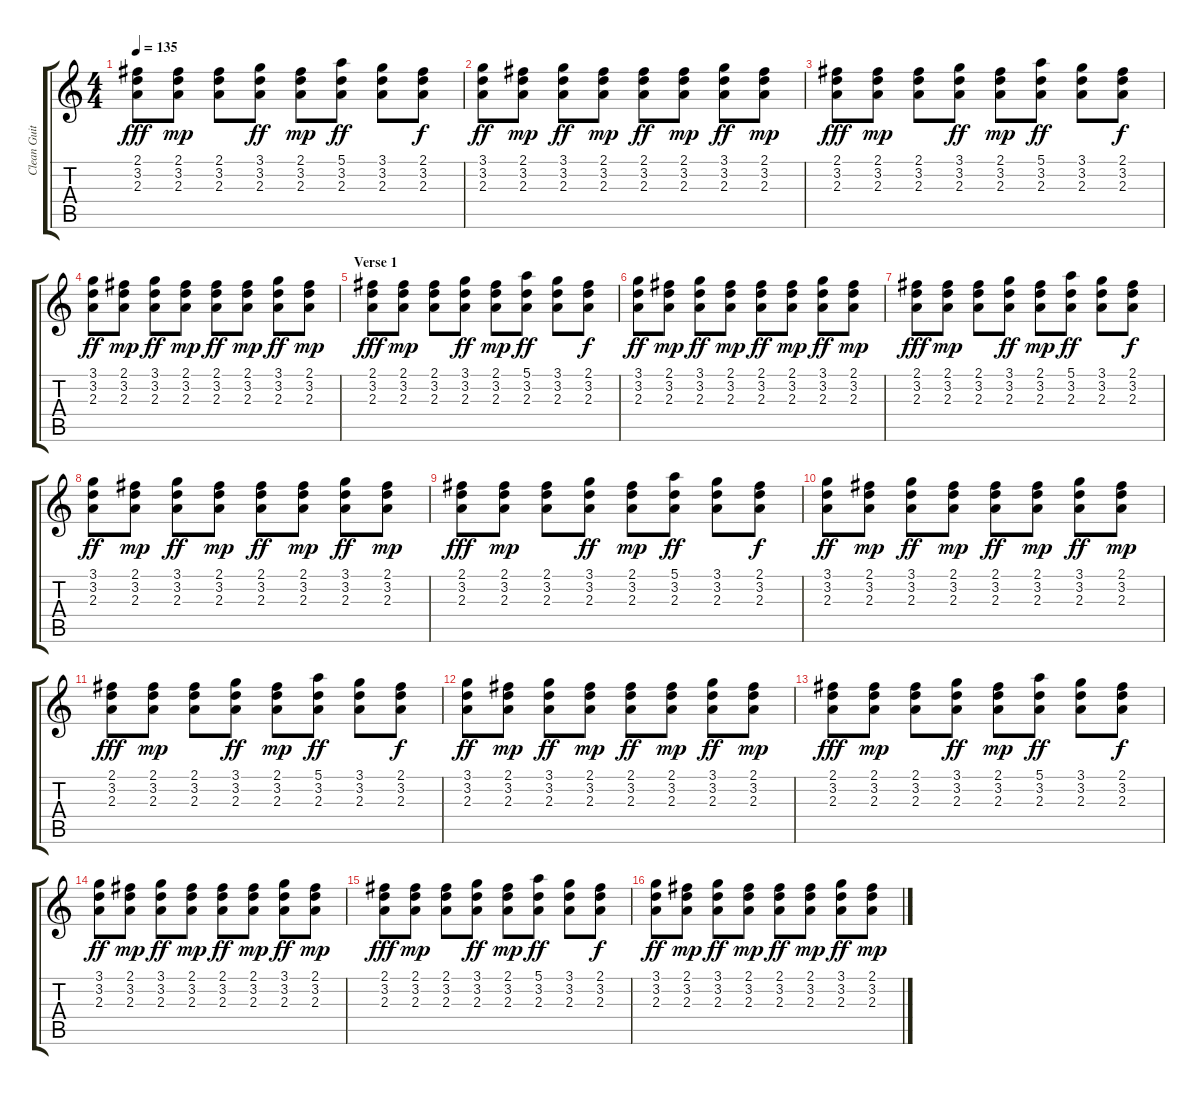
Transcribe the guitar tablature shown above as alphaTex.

\track ("Clean Guitar " "Clean Guit") {instrument electricguitarclean}
\staff {score tabs}
\tuning (E4 B3 G3 D3 A2 E2) {hide}
\ts (4 4)
\tempo 135
\clef g2
\ks c
(2.1 3.2 2.3).8{dy fff} (2.1 3.2 2.3).8{dy mp} (2.1 3.2 2.3).8 (3.1 3.2 2.3).8{dy ff} (2.1 3.2 2.3).8{dy mp} (5.1 3.2 2.3).8{dy ff} (3.1 3.2 2.3).8 (2.1 3.2 2.3).8{dy f} |
(3.1 3.2 2.3).8{dy ff} (2.1 3.2 2.3).8{dy mp} (3.1 3.2 2.3).8{dy ff} (2.1 3.2 2.3).8{dy mp} (2.1 3.2 2.3).8{dy ff} (2.1 3.2 2.3).8{dy mp} (3.1 3.2 2.3).8{dy ff} (2.1 3.2 2.3).8{dy mp} |
(2.1 3.2 2.3).8{dy fff} (2.1 3.2 2.3).8{dy mp} (2.1 3.2 2.3).8 (3.1 3.2 2.3).8{dy ff} (2.1 3.2 2.3).8{dy mp} (5.1 3.2 2.3).8{dy ff} (3.1 3.2 2.3).8 (2.1 3.2 2.3).8{dy f} |
(3.1 3.2 2.3).8{dy ff} (2.1 3.2 2.3).8{dy mp} (3.1 3.2 2.3).8{dy ff} (2.1 3.2 2.3).8{dy mp} (2.1 3.2 2.3).8{dy ff} (2.1 3.2 2.3).8{dy mp} (3.1 3.2 2.3).8{dy ff} (2.1 3.2 2.3).8{dy mp} |
\section ("" "Verse 1")
(2.1 3.2 2.3).8{dy fff} (2.1 3.2 2.3).8{dy mp} (2.1 3.2 2.3).8 (3.1 3.2 2.3).8{dy ff} (2.1 3.2 2.3).8{dy mp} (5.1 3.2 2.3).8{dy ff} (3.1 3.2 2.3).8 (2.1 3.2 2.3).8{dy f} |
(3.1 3.2 2.3).8{dy ff} (2.1 3.2 2.3).8{dy mp} (3.1 3.2 2.3).8{dy ff} (2.1 3.2 2.3).8{dy mp} (2.1 3.2 2.3).8{dy ff} (2.1 3.2 2.3).8{dy mp} (3.1 3.2 2.3).8{dy ff} (2.1 3.2 2.3).8{dy mp} |
(2.1 3.2 2.3).8{dy fff} (2.1 3.2 2.3).8{dy mp} (2.1 3.2 2.3).8 (3.1 3.2 2.3).8{dy ff} (2.1 3.2 2.3).8{dy mp} (5.1 3.2 2.3).8{dy ff} (3.1 3.2 2.3).8 (2.1 3.2 2.3).8{dy f} |
(3.1 3.2 2.3).8{dy ff} (2.1 3.2 2.3).8{dy mp} (3.1 3.2 2.3).8{dy ff} (2.1 3.2 2.3).8{dy mp} (2.1 3.2 2.3).8{dy ff} (2.1 3.2 2.3).8{dy mp} (3.1 3.2 2.3).8{dy ff} (2.1 3.2 2.3).8{dy mp} |
(2.1 3.2 2.3).8{dy fff} (2.1 3.2 2.3).8{dy mp} (2.1 3.2 2.3).8 (3.1 3.2 2.3).8{dy ff} (2.1 3.2 2.3).8{dy mp} (5.1 3.2 2.3).8{dy ff} (3.1 3.2 2.3).8 (2.1 3.2 2.3).8{dy f} |
(3.1 3.2 2.3).8{dy ff} (2.1 3.2 2.3).8{dy mp} (3.1 3.2 2.3).8{dy ff} (2.1 3.2 2.3).8{dy mp} (2.1 3.2 2.3).8{dy ff} (2.1 3.2 2.3).8{dy mp} (3.1 3.2 2.3).8{dy ff} (2.1 3.2 2.3).8{dy mp} |
(2.1 3.2 2.3).8{dy fff} (2.1 3.2 2.3).8{dy mp} (2.1 3.2 2.3).8 (3.1 3.2 2.3).8{dy ff} (2.1 3.2 2.3).8{dy mp} (5.1 3.2 2.3).8{dy ff} (3.1 3.2 2.3).8 (2.1 3.2 2.3).8{dy f} |
(3.1 3.2 2.3).8{dy ff} (2.1 3.2 2.3).8{dy mp} (3.1 3.2 2.3).8{dy ff} (2.1 3.2 2.3).8{dy mp} (2.1 3.2 2.3).8{dy ff} (2.1 3.2 2.3).8{dy mp} (3.1 3.2 2.3).8{dy ff} (2.1 3.2 2.3).8{dy mp} |
(2.1 3.2 2.3).8{dy fff} (2.1 3.2 2.3).8{dy mp} (2.1 3.2 2.3).8 (3.1 3.2 2.3).8{dy ff} (2.1 3.2 2.3).8{dy mp} (5.1 3.2 2.3).8{dy ff} (3.1 3.2 2.3).8 (2.1 3.2 2.3).8{dy f} |
(3.1 3.2 2.3).8{dy ff} (2.1 3.2 2.3).8{dy mp} (3.1 3.2 2.3).8{dy ff} (2.1 3.2 2.3).8{dy mp} (2.1 3.2 2.3).8{dy ff} (2.1 3.2 2.3).8{dy mp} (3.1 3.2 2.3).8{dy ff} (2.1 3.2 2.3).8{dy mp} |
(2.1 3.2 2.3).8{dy fff} (2.1 3.2 2.3).8{dy mp} (2.1 3.2 2.3).8 (3.1 3.2 2.3).8{dy ff} (2.1 3.2 2.3).8{dy mp} (5.1 3.2 2.3).8{dy ff} (3.1 3.2 2.3).8 (2.1 3.2 2.3).8{dy f} |
(3.1 3.2 2.3).8{dy ff} (2.1 3.2 2.3).8{dy mp} (3.1 3.2 2.3).8{dy ff} (2.1 3.2 2.3).8{dy mp} (2.1 3.2 2.3).8{dy ff} (2.1 3.2 2.3).8{dy mp} (3.1 3.2 2.3).8{dy ff} (2.1 3.2 2.3).8{dy mp}
